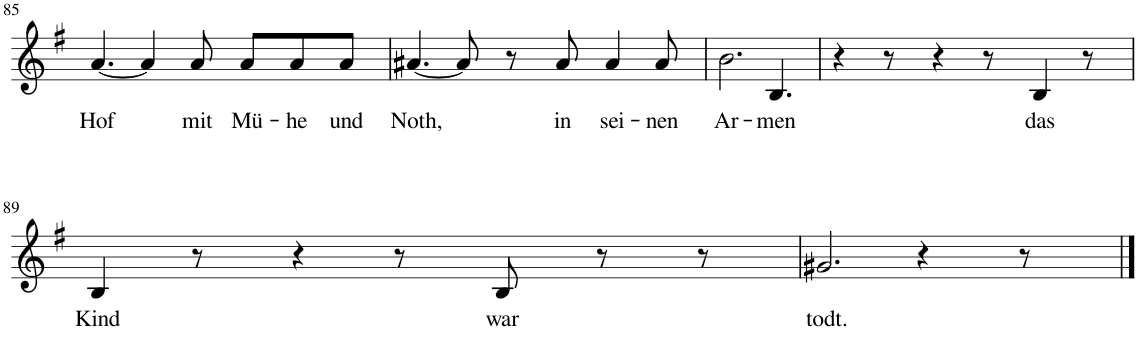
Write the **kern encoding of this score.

**kern	**text
*part1	*part1
*staff1	*staff1
*I"Piano	*
*I'Pno	*
!!LO:PB:g=z
*clefG2	*
*k[f#]	*
*M9/8	*
=85	=85
!	!LO:LY:b
[4.a/	Hof
4a/]	.
!	!LO:LY:b
8a/	mit
!	!LO:LY:b
8a/L	Mü-
!	!LO:LY:b
8a/	-he
!	!LO:LY:b
8a/J	und
=86	=86
!	!LO:LY:b
[4.a#X/	Noth,
8a#/]	.
8r	.
!	!LO:LY:b
8a#/	in
!	!LO:LY:b
4a#/	sei-
!	!LO:LY:b
8a#/	-nen
=87	=87
!	!LO:LY:b
2.b\	Ar-
!	!LO:LY:b
4.B/	-men
=88	=88
4r	.
8r	.
4r	.
8r	.
!	!LO:LY:b
4B/	das
8r	.
!!LO:LB:g=z
=89	=89
!	!LO:LY:b
4B/	Kind
8r	.
4r	.
8r	.
!	!LO:LY:b
8B/	war
8r	.
8r	.
=90	=90
!	!LO:LY:b
2.g#X/	todt.
4r	.
8r	.
==	==
*-	*-
